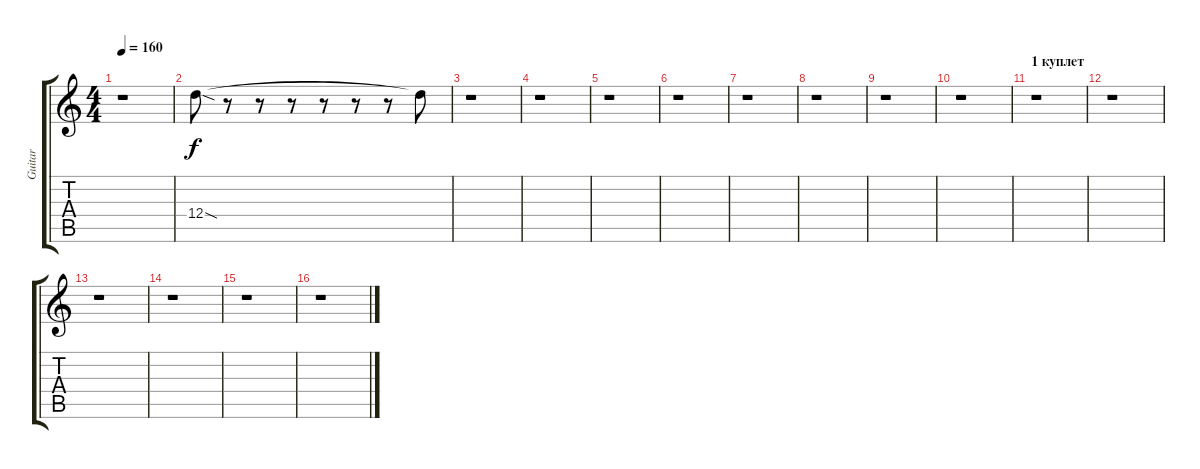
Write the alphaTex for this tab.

\track ("Guitar" "Guitar") {instrument distortionguitar}
\staff {score tabs}
\tuning (E4 B3 G3 D3 A2 E2) {hide}
\ts (4 4)
\tempo 160
\clef g2
\ks c
r.1{dy f} |
12.4{sod}.8 r.8 r.8 r.8 r.8 r.8 r.8 12.4{t}.8 |
r.1 |
r.1 |
r.1 |
r.1 |
r.1 |
r.1 |
r.1 |
r.1 |
\section ("" "1 куплет")
r.1 |
r.1 |
r.1 |
r.1 |
r.1 |
r.1
